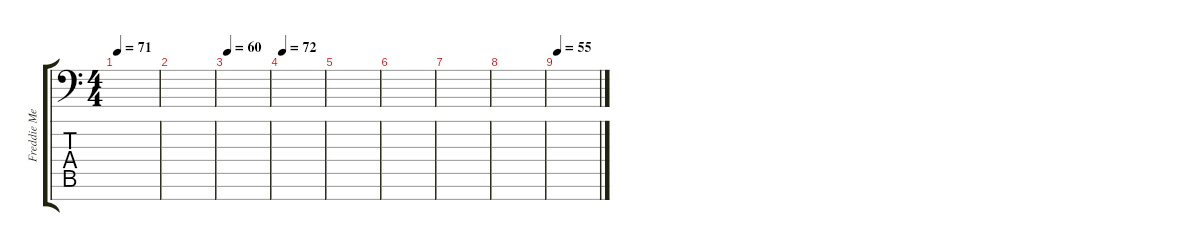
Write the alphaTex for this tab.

\track ("Freddie Mercury - Lead Vocals" "Freddie Me") {instrument overdrivenguitar}
\staff {score tabs}
\tuning (E5 B4 G4 D4 A3 E3 C-1) {hide}
\ts (4 4)
\tempo 71
\clef f4
\ks c
|
|
\tempo 60
|
\tempo 72
|
|
|
|
|
\tempo 55
